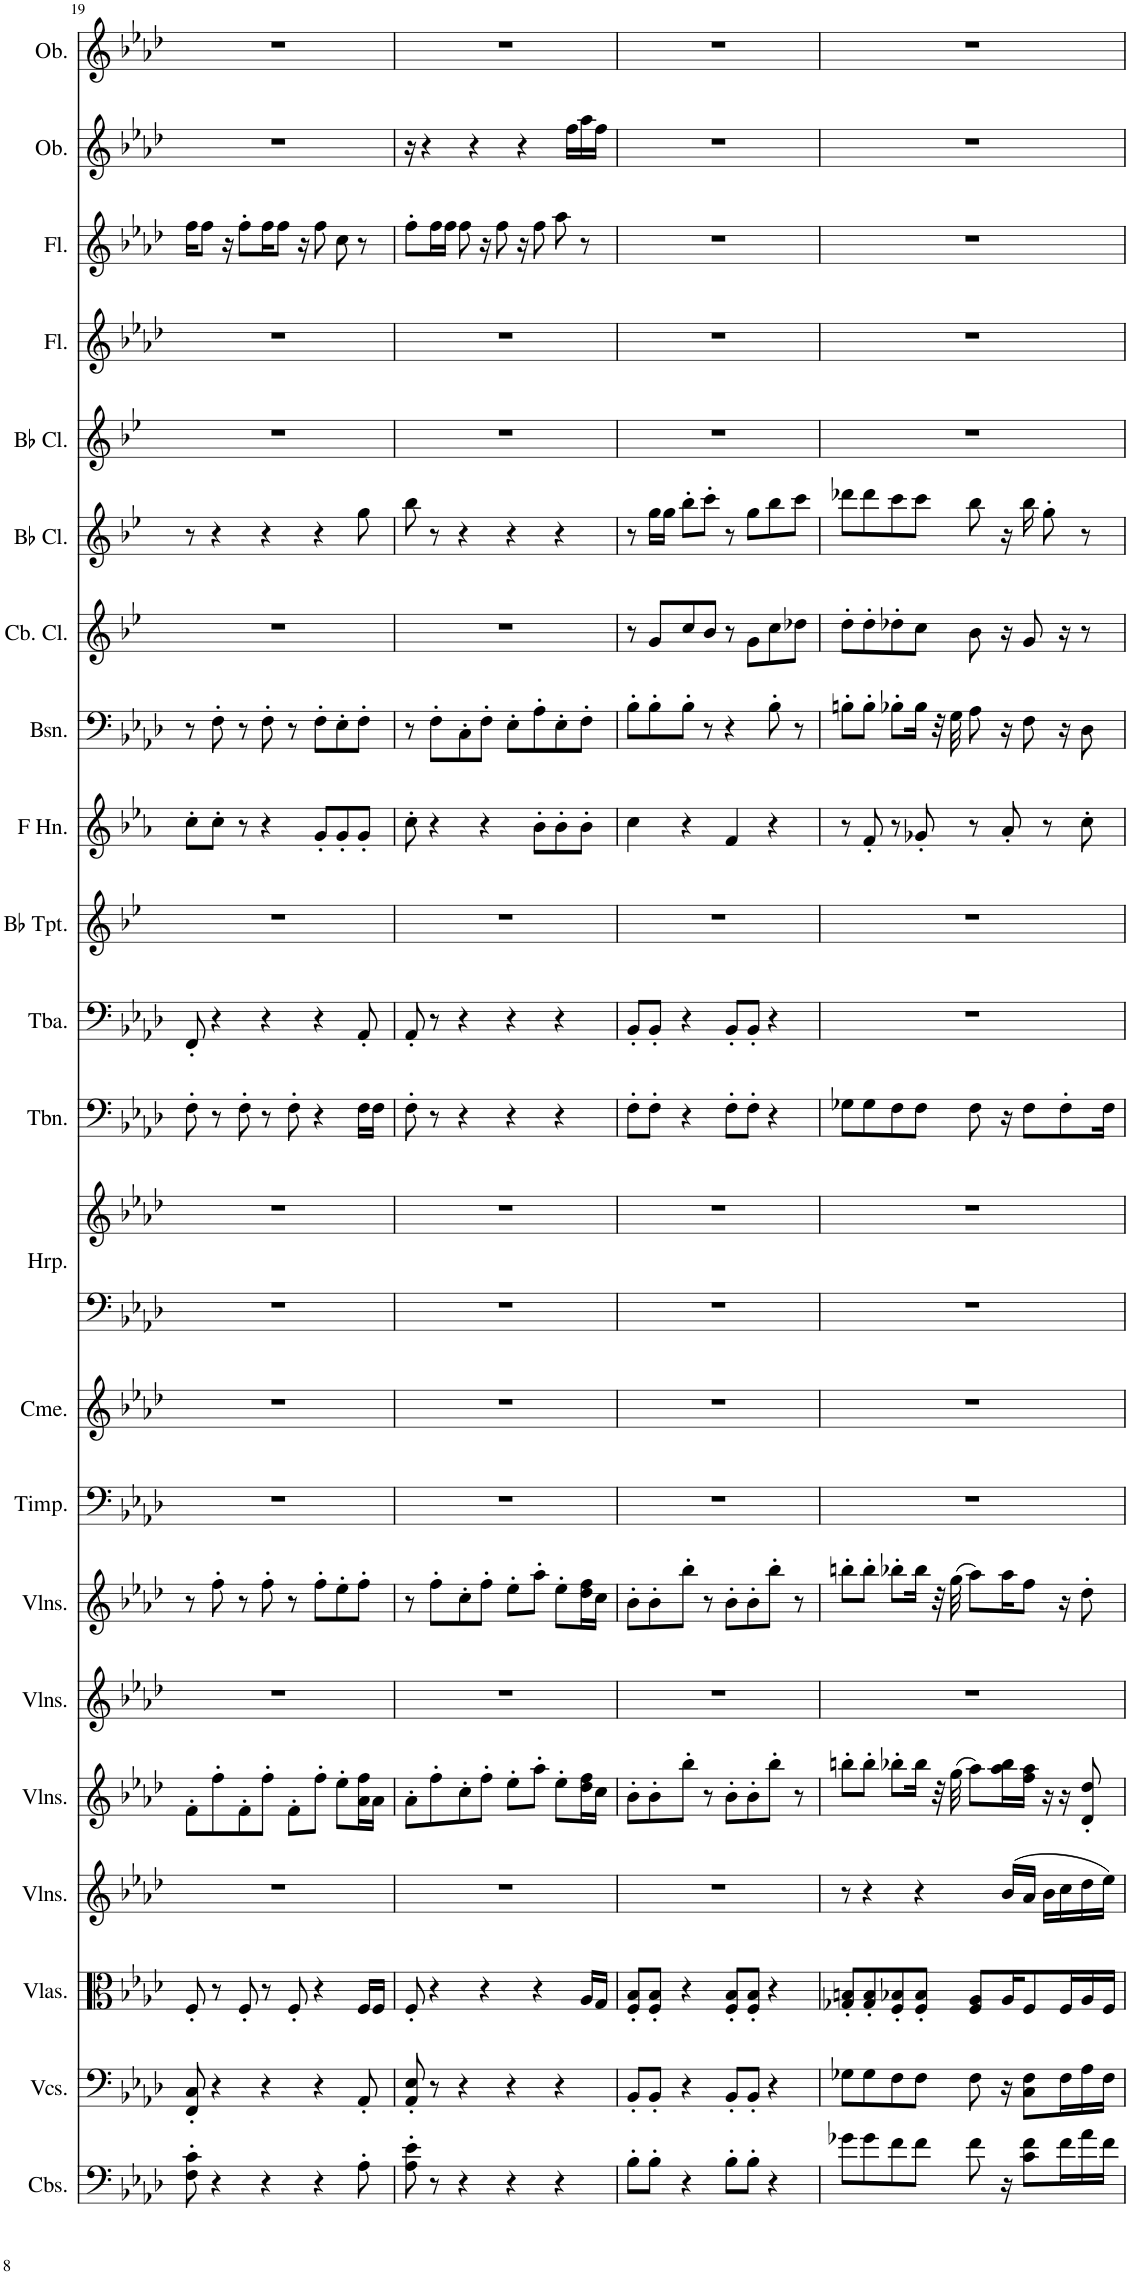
**kern	**kern	**kern	**kern	**kern	**kern	**kern	**kern	**kern	**kern	**kern	**kern	**kern	**kern	**kern	**kern	**kern	**kern	**kern	**kern	**kern	**kern	**kern
*part22	*part21	*part20	*part19	*part18	*part17	*part16	*part15	*part14	*part13	*part13	*part12	*part11	*part10	*part9	*part8	*part7	*part6	*part5	*part4	*part3	*part2	*part1
*staff23	*staff22	*staff21	*staff20	*staff19	*staff18	*staff17	*staff16	*staff15	*staff14	*staff13	*staff12	*staff11	*staff10	*staff9	*staff8	*staff7	*staff6	*staff5	*staff4	*staff3	*staff2	*staff1
*I"Contrabasses	*I"Violoncellos	*I"Violas	*I"Violins	*I"Violins	*I"Violins	*I"Violins	*I"Timpani	*I"Chimes	*I"Harp	*	*I"Trombone	*I"Tuba	*I"Bb Trumpet	*I"Horn in F	*I"Bassoon	*I"Contrabass Clarinet	*I"Bb Clarinet	*I"Bb Clarinet	*I"Flute	*I"Flute	*I"Oboe	*I"Oboe
*I'Cbs.	*I'Vcs.	*I'Vlas.	*I'Vlns.	*I'Vlns.	*I'Vlns.	*I'Vlns.	*I'Timp.	*I'Cme.	*I'Hrp.	*	*I'Tbn.	*I'Tba.	*I'Bb Tpt.	*	*I'Bsn.	*I'Cb. Cl.	*I'Bb Cl.	*I'Bb Cl.	*I'Fl.	*I'Fl.	*I'Ob.	*I'Ob.
!!LO:PB:g=z
*clefF4	*clefF4	*clefC3	*clefG2	*clefG2	*clefG2	*clefG2	*clefF4	*clefG2	*clefF4	*clefG2	*clefF4	*clefF4	*clefG2	*clefG2	*clefF4	*clefG2	*clefG2	*clefG2	*clefG2	*clefG2	*clefG2	*clefG2
*Trd7c12	*	*	*	*	*	*	*	*	*	*	*	*	*Trd1c2	*Trd4c7	*	*Trd15c26	*Trd1c2	*Trd1c2	*	*	*	*
*k[b-e-a-d-]	*k[b-e-a-d-]	*k[b-e-a-d-]	*k[b-e-a-d-]	*k[b-e-a-d-]	*k[b-e-a-d-]	*k[b-e-a-d-]	*k[b-e-a-d-]	*k[b-e-a-d-]	*k[b-e-a-d-]	*k[b-e-a-d-]	*k[b-e-a-d-]	*k[b-e-a-d-]	*k[b-e-]	*k[b-e-a-]	*k[b-e-a-d-]	*k[b-e-]	*k[b-e-]	*k[b-e-]	*k[b-e-a-d-]	*k[b-e-a-d-]	*k[b-e-a-d-]	*k[b-e-a-d-]
*M4/4	*M4/4	*M4/4	*M4/4	*M4/4	*M4/4	*M4/4	*M4/4	*M4/4	*M4/4	*M4/4	*M4/4	*M4/4	*M4/4	*M4/4	*M4/4	*M4/4	*M4/4	*M4/4	*M4/4	*M4/4	*M4/4	*M4/4
=19	=19	=19	=19	=19	=19	=19	=19	=19	=19	=19	=19	=19	=19	=19	=19	=19	=19	=19	=19	=19	=19	=19
8F\' 8c\'	8FF/' 8C/'	8F'/	1r	8f'\L	1r	8r	1r	1r	1r	1r	8F'\	8FF'/	1r	8cc'\L	8r	1r	8r	1r	1r	16ff\KL	1r	1r
.	.	.	.	.	.	.	.	.	.	.	.	.	.	.	.	.	.	.	.	8ff\J	.	.
4r	4r	8r	.	8ff'\	.	8ff'\	.	.	.	.	8r	4r	.	8cc'\J	8F'\	.	4r	.	.	.	.	.
.	.	.	.	.	.	.	.	.	.	.	.	.	.	.	.	.	.	.	.	16r	.	.
.	.	8F'/	.	8f'\	.	8r	.	.	.	.	8F'\	.	.	8r	8r	.	.	.	.	8ff'\L	.	.
4r	4r	8r	.	8ff'\J	.	8ff'\	.	.	.	.	8r	4r	.	4r	8F'\	.	4r	.	.	16ff\K	.	.
.	.	.	.	.	.	.	.	.	.	.	.	.	.	.	.	.	.	.	.	8ff\J	.	.
.	.	8F'/	.	8f'\L	.	8r	.	.	.	.	8F'\	.	.	.	8r	.	.	.	.	.	.	.
.	.	.	.	.	.	.	.	.	.	.	.	.	.	.	.	.	.	.	.	16r	.	.
4r	4r	4r	.	8ff'\J	.	8ff'\L	.	.	.	.	4r	4r	.	8g'/L	8F'\L	.	4r	.	.	8ff\	.	.
.	.	.	.	8ee-'\L	.	8ee-'\	.	.	.	.	.	.	.	8g'/	8E-'\	.	.	.	.	8cc\	.	.
8A-'\	8AA-'/	16F/LL	.	16a-\ 16ff\L	.	8ff'\J	.	.	.	.	16F\LL	8AA-'/	.	8g'/J	8F'\J	.	8gg\	.	.	8r	.	.
.	.	16F/JJ	.	16a-\JJ	.	.	.	.	.	.	16F\JJ	.	.	.	.	.	.	.	.	.	.	.
=20	=20	=20	=20	=20	=20	=20	=20	=20	=20	=20	=20	=20	=20	=20	=20	=20	=20	=20	=20	=20	=20	=20
8A-\' 8e-\'	8AA-/' 8E-/'	8F'/	1r	8a-'\L	1r	8r	1r	1r	1r	1r	8F'\	8AA-'/	1r	8cc'\	8r	1r	8bb-\	1r	1r	8ff'\L	16r	1r
.	.	.	.	.	.	.	.	.	.	.	.	.	.	.	.	.	.	.	.	.	4r	.
8r	8r	4r	.	8ff'\	.	8ff'\L	.	.	.	.	8r	8r	.	4r	8F'\L	.	8r	.	.	16ff\L	.	.
.	.	.	.	.	.	.	.	.	.	.	.	.	.	.	.	.	.	.	.	16ff\JJ	.	.
4r	4r	.	.	8cc'\	.	8cc'\	.	.	.	.	4r	4r	.	.	8C'\	.	4r	.	.	8ff\	.	.
.	.	.	.	.	.	.	.	.	.	.	.	.	.	.	.	.	.	.	.	.	4r	.
.	.	4r	.	8ff'\J	.	8ff'\J	.	.	.	.	.	.	.	4r	8F'\J	.	.	.	.	16r	.	.
.	.	.	.	.	.	.	.	.	.	.	.	.	.	.	.	.	.	.	.	8ff\	.	.
4r	4r	.	.	8ee-'\L	.	8ee-'\L	.	.	.	.	4r	4r	.	.	8E-'\L	.	4r	.	.	.	.	.
.	.	.	.	.	.	.	.	.	.	.	.	.	.	.	.	.	.	.	.	16r	4r	.
.	.	4r	.	8aa-'\J	.	8aa-'\J	.	.	.	.	.	.	.	8b-'\L	8A-'\	.	.	.	.	8ff\	.	.
4r	4r	.	.	8ee-'\L	.	8ee-'\L	.	.	.	.	4r	4r	.	8b-'\	8E-'\	.	4r	.	.	8aa-\	.	.
.	.	.	.	.	.	.	.	.	.	.	.	.	.	.	.	.	.	.	.	.	16ff\LL	.
.	.	16A-/LL	.	16dd-\ 16ff\L	.	16dd-\ 16ff\L	.	.	.	.	.	.	.	8b-'\J	8F'\J	.	.	.	.	8r	16aa-\	.
.	.	16G/JJ	.	16cc\JJ	.	16cc\JJ	.	.	.	.	.	.	.	.	.	.	.	.	.	.	16ff\JJ	.
=21	=21	=21	=21	=21	=21	=21	=21	=21	=21	=21	=21	=21	=21	=21	=21	=21	=21	=21	=21	=21	=21	=21
8B-'\L	8BB-'/L	8F/' 8B-/'L	1r	8b-'\L	1r	8b-'\L	1r	1r	1r	1r	8F'\L	8BB-'/L	1r	4cc\	8B-'\L	8r	8r	1r	1r	1r	1r	1r
8B-'\J	8BB-'/J	8F/' 8B-/'J	.	8b-'\	.	8b-'\	.	.	.	.	8F'\J	8BB-'/J	.	.	8B-'\	8g/L	16gg\LL	.	.	.	.	.
.	.	.	.	.	.	.	.	.	.	.	.	.	.	.	.	.	16gg\JJ	.	.	.	.	.
4r	4r	4r	.	8bb-'\J	.	8bb-'\J	.	.	.	.	4r	4r	.	4r	8B-'\J	8cc/	8bb-'\L	.	.	.	.	.
.	.	.	.	8r	.	8r	.	.	.	.	.	.	.	.	8r	8b-/J	8ccc'\J	.	.	.	.	.
8B-'\L	8BB-'/L	8F/' 8B-/'L	.	8b-'\L	.	8b-'\L	.	.	.	.	8F'\L	8BB-'/L	.	4f/	4r	8r	8r	.	.	.	.	.
8B-'\J	8BB-'/J	8F/' 8B-/'J	.	8b-'\	.	8b-'\	.	.	.	.	8F'\J	8BB-'/J	.	.	.	8g\L	8gg\L	.	.	.	.	.
4r	4r	4r	.	8bb-'\J	.	8bb-'\J	.	.	.	.	4r	4r	.	4r	8B-'\	8cc\	8bb-\	.	.	.	.	.
.	.	.	.	8r	.	8r	.	.	.	.	.	.	.	.	8r	8dd-X\J	8ccc\J	.	.	.	.	.
=22	=22	=22	=22	=22	=22	=22	=22	=22	=22	=22	=22	=22	=22	=22	=22	=22	=22	=22	=22	=22	=22	=22
8g-X\L	8G-X\L	8G-X/' 8Bn/'L	8r	8bbn'\L	1r	8bbn'\L	1r	1r	1r	1r	8G-X\L	1r	1r	8r	8Bn'\L	8dd'\L	8ddd-X\L	1r	1r	1r	1r	1r
8g-\	8G-\	8G-/' 8B/'	4r	8bb'\J	.	8bb'\J	.	.	.	.	8G-\	.	.	8f'/	8B'\J	8dd'\	8ddd-\	.	.	.	.	.
8f\	8F\	8F/' 8B-X/'	.	8bb-X'\L	.	8bb-X'\L	.	.	.	.	8F\	.	.	8r	8B-X'\L	8dd-X'\	8ccc\	.	.	.	.	.
8f\J	8F\J	8F/' 8B-/'J	4r	16bb-\Jk	.	16bb-\Jk	.	.	.	.	8F\J	.	.	8g-X'/	16B-\Jk	8cc\J	8ccc\J	.	.	.	.	.
.	.	.	.	32r	.	32r	.	.	.	.	.	.	.	.	32r	.	.	.	.	.	.	.
.	.	.	.	(32gg\	.	(32gg\	.	.	.	.	.	.	.	.	32G\	.	.	.	.	.	.	.
8f\	8F\	8F/ 8A-/L	.	8aa-\L)	.	8aa-\L)	.	.	.	.	8F\	.	.	8r	8A-\	8b-\	8bb-\	.	.	.	.	.
16r	16r	16A-/K	(16b-/LL	16aa-\ 16bb-\L	.	16aa-\K	.	.	.	.	16r	.	.	8a-'/	16r	16r	16r	.	.	.	.	.
8c\ 8f\L	8C\ 8F\L	8F/	16a-/JJ	16ff\ 16aa-\JJ	.	8ff\J	.	.	.	.	8F\L	.	.	.	8F\	8g/	16bb-\	.	.	.	.	.
.	.	.	16b-\LL	16r	.	.	.	.	.	.	.	.	.	8r	.	.	8gg'\	.	.	.	.	.
16f\L	16F\L	16F/L	16cc\	16r	.	16r	.	.	.	.	8F'\	.	.	.	16r	16r	.	.	.	.	.	.
16a-\	16A-\	16A-/	16dd-\	8d-/' 8dd-/'	.	8dd-'\	.	.	.	.	.	.	.	8cc'\	8D-\	8r	8r	.	.	.	.	.
16f\JJ	16F\JJ	16F/JJ	16ee-\JJ)	.	.	.	.	.	.	.	16F\Jk	.	.	.	.	.	.	.	.	.	.	.
=	=	=	=	=	=	=	=	=	=	=	=	=	=	=	=	=	=	=	=	=	=	=
*-	*-	*-	*-	*-	*-	*-	*-	*-	*-	*-	*-	*-	*-	*-	*-	*-	*-	*-	*-	*-	*-	*-
